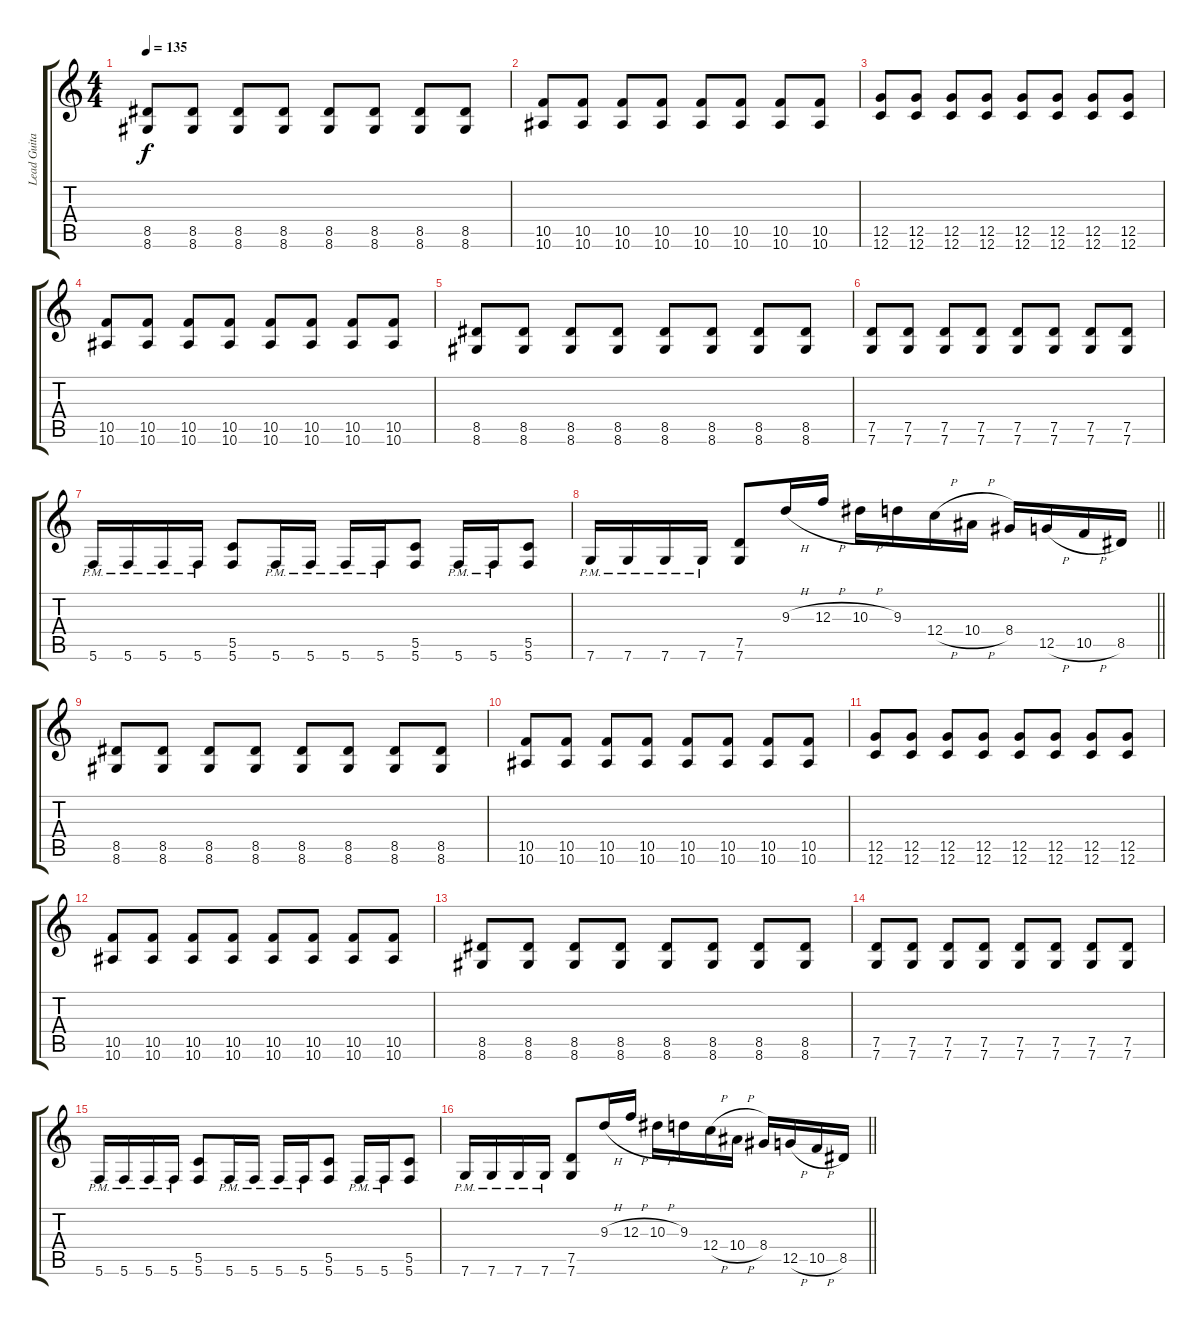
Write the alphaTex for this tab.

\track ("Lead Guitar" "Lead Guita") {instrument distortionguitar}
\staff {score tabs}
\tuning (D4 A3 F3 C3 G2 C2) {hide}
\ts (4 4)
\tempo 135
\clef g2
\ks c
(8.5 8.6).8{dy f} (8.5 8.6).8 (8.5 8.6).8 (8.5 8.6).8 (8.5 8.6).8 (8.5 8.6).8 (8.5 8.6).8 (8.5 8.6).8 |
(10.5 10.6).8 (10.5 10.6).8 (10.5 10.6).8 (10.5 10.6).8 (10.5 10.6).8 (10.5 10.6).8 (10.5 10.6).8 (10.5 10.6).8 |
(12.5 12.6).8 (12.5 12.6).8 (12.5 12.6).8 (12.5 12.6).8 (12.5 12.6).8 (12.5 12.6).8 (12.5 12.6).8 (12.5 12.6).8 |
(10.5 10.6).8 (10.5 10.6).8 (10.5 10.6).8 (10.5 10.6).8 (10.5 10.6).8 (10.5 10.6).8 (10.5 10.6).8 (10.5 10.6).8 |
(8.5 8.6).8 (8.5 8.6).8 (8.5 8.6).8 (8.5 8.6).8 (8.5 8.6).8 (8.5 8.6).8 (8.5 8.6).8 (8.5 8.6).8 |
(7.5 7.6).8 (7.5 7.6).8 (7.5 7.6).8 (7.5 7.6).8 (7.5 7.6).8 (7.5 7.6).8 (7.5 7.6).8 (7.5 7.6).8 |
5.6{pm}.16 5.6{pm}.16 5.6{pm}.16 5.6{pm}.16 (5.5 5.6).8 5.6{pm}.16 5.6{pm}.16 5.6{pm}.16 5.6{pm}.16 (5.5 5.6).8 5.6{pm}.16 5.6{pm}.16 (5.5 5.6).8 |
\barLineRight lightlight
7.6{pm}.16 7.6{pm}.16 7.6{pm}.16 7.6{pm}.16 (7.5 7.6).8 9.3{h}.16 12.3{h}.16 10.3{h}.16 9.3.16 12.4{h}.16 10.4{h}.16 8.4.16 12.5{h}.16 10.5{h}.16 8.5.16 |
(8.5 8.6).8 (8.5 8.6).8 (8.5 8.6).8 (8.5 8.6).8 (8.5 8.6).8 (8.5 8.6).8 (8.5 8.6).8 (8.5 8.6).8 |
(10.5 10.6).8 (10.5 10.6).8 (10.5 10.6).8 (10.5 10.6).8 (10.5 10.6).8 (10.5 10.6).8 (10.5 10.6).8 (10.5 10.6).8 |
(12.5 12.6).8 (12.5 12.6).8 (12.5 12.6).8 (12.5 12.6).8 (12.5 12.6).8 (12.5 12.6).8 (12.5 12.6).8 (12.5 12.6).8 |
(10.5 10.6).8 (10.5 10.6).8 (10.5 10.6).8 (10.5 10.6).8 (10.5 10.6).8 (10.5 10.6).8 (10.5 10.6).8 (10.5 10.6).8 |
(8.5 8.6).8 (8.5 8.6).8 (8.5 8.6).8 (8.5 8.6).8 (8.5 8.6).8 (8.5 8.6).8 (8.5 8.6).8 (8.5 8.6).8 |
(7.5 7.6).8 (7.5 7.6).8 (7.5 7.6).8 (7.5 7.6).8 (7.5 7.6).8 (7.5 7.6).8 (7.5 7.6).8 (7.5 7.6).8 |
5.6{pm}.16 5.6{pm}.16 5.6{pm}.16 5.6{pm}.16 (5.5 5.6).8 5.6{pm}.16 5.6{pm}.16 5.6{pm}.16 5.6{pm}.16 (5.5 5.6).8 5.6{pm}.16 5.6{pm}.16 (5.5 5.6).8 |
\barLineRight lightlight
7.6{pm}.16 7.6{pm}.16 7.6{pm}.16 7.6{pm}.16 (7.5 7.6).8 9.3{h}.16 12.3{h}.16 10.3{h}.16 9.3.16 12.4{h}.16 10.4{h}.16 8.4.16 12.5{h}.16 10.5{h}.16 8.5.16
